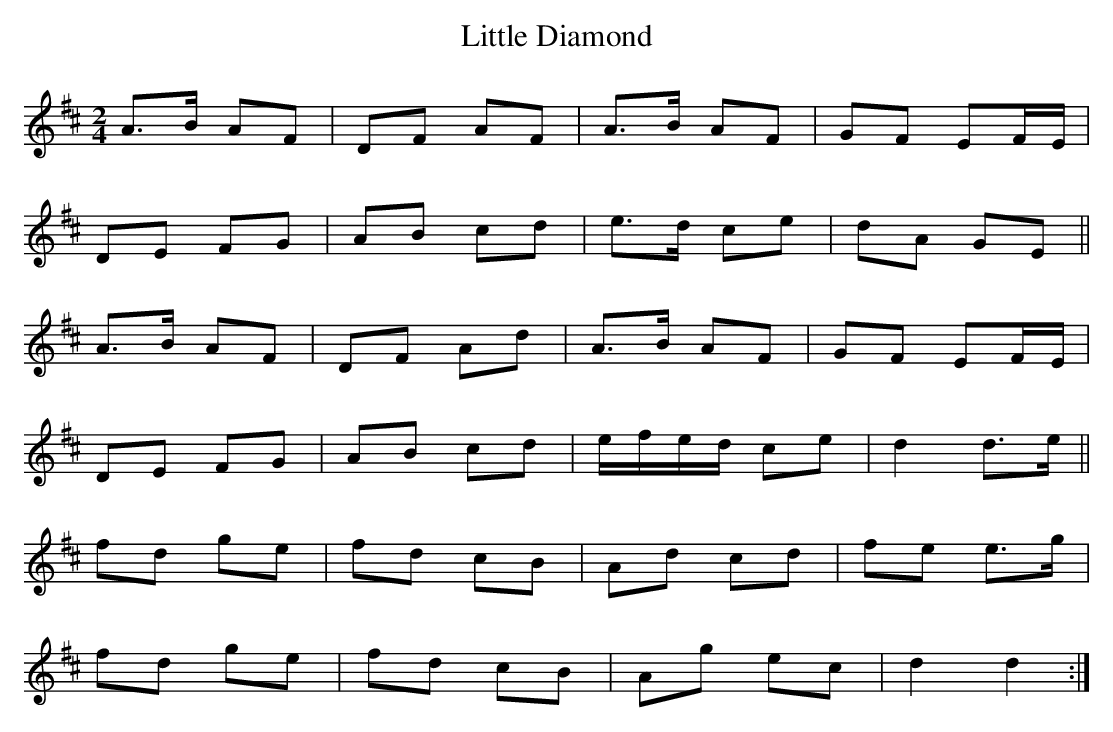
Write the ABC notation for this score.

X:1
T: Little Diamond
M: 2/4
L: 1/8
K: D
A>B AF | DF AF | A>B AF | GF EF/E/ |
DE FG | AB cd | e>d ce | dA GE ||
A>B AF | DF Ad | A>B AF | GF EF/E/ |
DE FG | AB cd | e/f/e/d/ ce | d2 d>e ||
fd ge | fd cB | Ad cd | fe e>g |
fd ge | fd cB | Ag ec | d2 d2 :|
